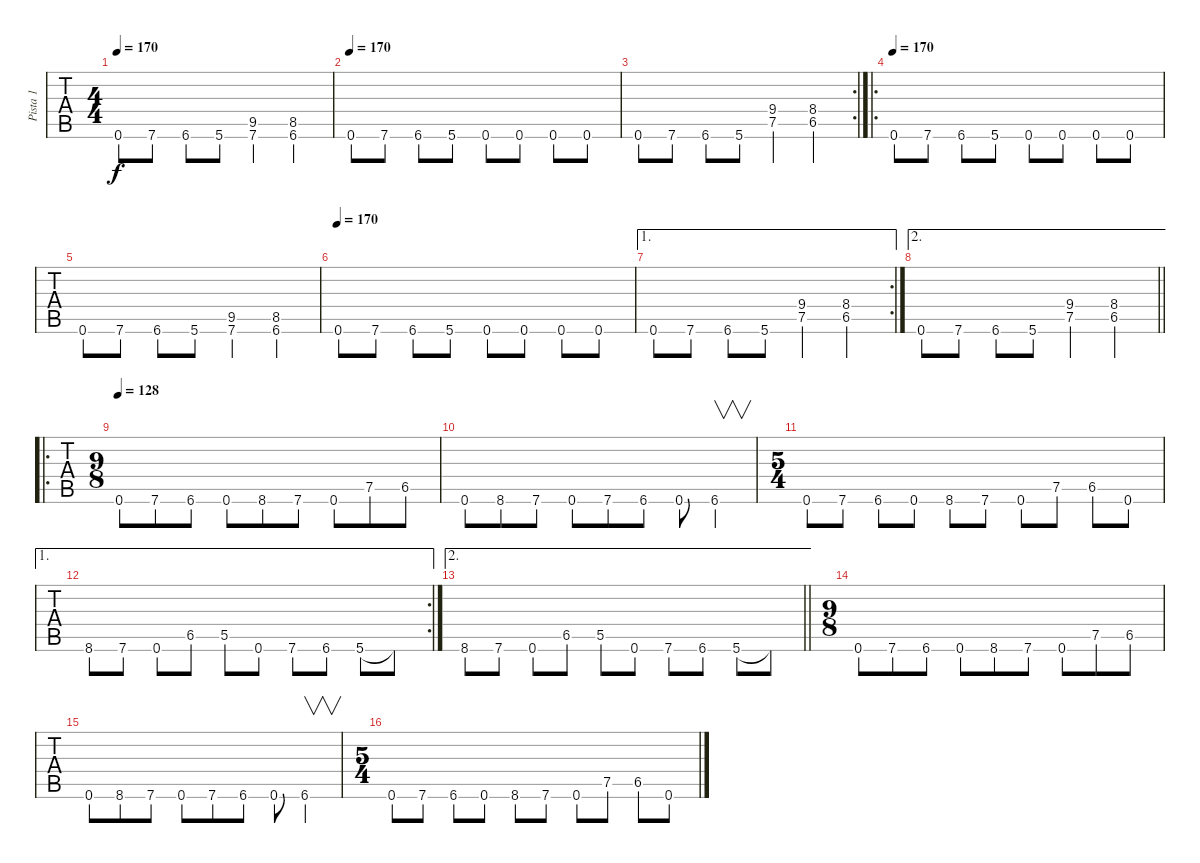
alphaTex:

\track ("Pista 1" "Pista 1") {instrument distortionguitar}
\staff {tabs}
\tuning (E4 B3 G3 D3 A2 E2) {hide}
\ts (4 4)
\tempo 170
\clef g2
\ks c
0.6.8{dy f} 7.6.8 6.6.8 5.6.8 (9.5 7.6).4 (8.5 6.6).4 |
\tempo 170
0.6.8 7.6.8 6.6.8 5.6.8 0.6.8 0.6.8 0.6.8 0.6.8 |
\rc 2
0.6.8 7.6.8 6.6.8 5.6.8 (9.4 7.5).4 (8.4 6.5).4 |
\ro
\tempo 170
0.6.8 7.6.8 6.6.8 5.6.8 0.6.8 0.6.8 0.6.8 0.6.8 |
0.6.8 7.6.8 6.6.8 5.6.8 (9.5 7.6).4 (8.5 6.6).4 |
\tempo 170
0.6.8 7.6.8 6.6.8 5.6.8 0.6.8 0.6.8 0.6.8 0.6.8 |
\ae 1
\rc 2
0.6.8 7.6.8 6.6.8 5.6.8 (9.4 7.5).4 (8.4 6.5).4 |
\ae 2
\barLineRight lightlight
0.6.8 7.6.8 6.6.8 5.6.8 (9.4 7.5).4 (8.4 6.5).4 |
\ro
\ts (9 8)
\tempo 128
0.6.8 7.6.8 6.6.8 0.6.8 8.6.8 7.6.8 0.6.8 7.5.8 6.5.8 |
0.6.8 8.6.8 7.6.8 0.6.8 7.6.8 6.6.8 0.6.8 6.6.4{v} |
\ts (5 4)
0.6.8 7.6.8 6.6.8 0.6.8 8.6.8 7.6.8 0.6.8 7.5.8 6.5.8 0.6.8 |
\ae 1
\rc 2
8.6.8 7.6.8 0.6.8 6.5.8 5.5.8 0.6.8 7.6.8 6.6.8 5.6.8 5.6{t}.8 |
\ae 2
\barLineRight lightlight
8.6.8 7.6.8 0.6.8 6.5.8 5.5.8 0.6.8 7.6.8 6.6.8 5.6.8 5.6{t}.8 |
\ts (9 8)
0.6.8 7.6.8 6.6.8 0.6.8 8.6.8 7.6.8 0.6.8 7.5.8 6.5.8 |
0.6.8 8.6.8 7.6.8 0.6.8 7.6.8 6.6.8 0.6.8 6.6.4{v} |
\ts (5 4)
0.6.8 7.6.8 6.6.8 0.6.8 8.6.8 7.6.8 0.6.8 7.5.8 6.5.8 0.6.8
